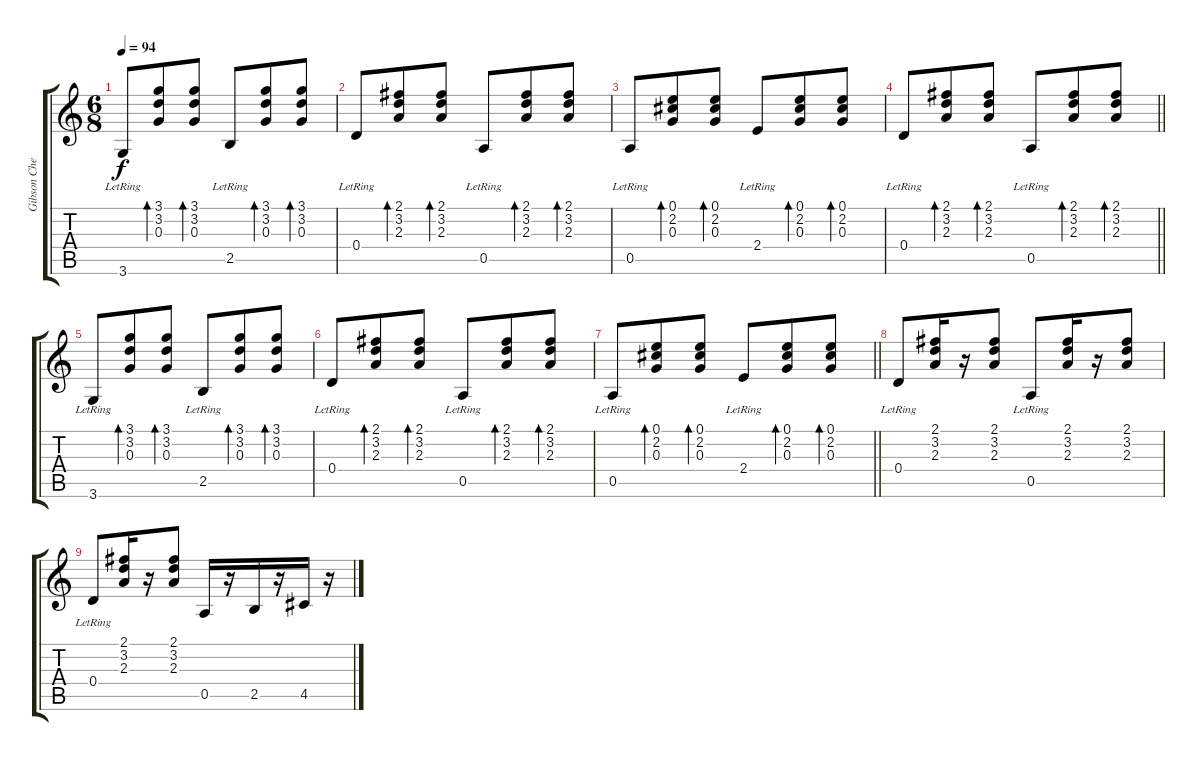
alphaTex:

\track ("Gibson Chet Atkins" "Gibson Che") {instrument acousticguitarnylon}
\staff {score tabs}
\tuning (E4 B3 G3 D3 A2 E2) {hide}
\ts (6 8)
\tempo 94
\clef g2
\ks c
3.6{lr}.8{dy f} (3.1 3.2 0.3).8{bd 30} (3.1 3.2 0.3).8{bd 30} 2.5{lr}.8 (3.1 3.2 0.3).8{bd 30} (3.1 3.2 0.3).8{bd 30} |
0.4{lr}.8 (2.1 3.2 2.3).8{bd 30} (2.1 3.2 2.3).8{bd 30} 0.5{lr}.8 (2.1 3.2 2.3).8{bd 30} (2.1 3.2 2.3).8{bd 30} |
0.5{lr}.8 (0.1 2.2 0.3).8{bd 30} (0.1 2.2 0.3).8{bd 30} 2.4{lr}.8 (0.1 2.2 0.3).8{bd 30} (0.1 2.2 0.3).8{bd 30} |
\barLineRight lightlight
0.4{lr}.8 (2.1 3.2 2.3).8{bd 30} (2.1 3.2 2.3).8{bd 30} 0.5{lr}.8 (2.1 3.2 2.3).8{bd 30} (2.1 3.2 2.3).8{bd 30} |
3.6{lr}.8 (3.1 3.2 0.3).8{bd 30} (3.1 3.2 0.3).8{bd 30} 2.5{lr}.8 (3.1 3.2 0.3).8{bd 30} (3.1 3.2 0.3).8{bd 30} |
0.4{lr}.8 (2.1 3.2 2.3).8{bd 30} (2.1 3.2 2.3).8{bd 30} 0.5{lr}.8 (2.1 3.2 2.3).8{bd 30} (2.1 3.2 2.3).8{bd 30} |
\barLineRight lightlight
0.5{lr}.8 (0.1 2.2 0.3).8{bd 30} (0.1 2.2 0.3).8{bd 30} 2.4{lr}.8 (0.1 2.2 0.3).8{bd 30} (0.1 2.2 0.3).8{bd 30} |
0.4{lr}.8 (2.1 3.2 2.3).16 r.16 (2.1 3.2 2.3).8 0.5{lr}.8 (2.1 3.2 2.3).16 r.16 (2.1 3.2 2.3).8 |
0.4{lr}.8 (2.1 3.2 2.3).16 r.16 (2.1 3.2 2.3).8 0.5.16 r.16 2.5.16 r.16 4.5.16 r.16
